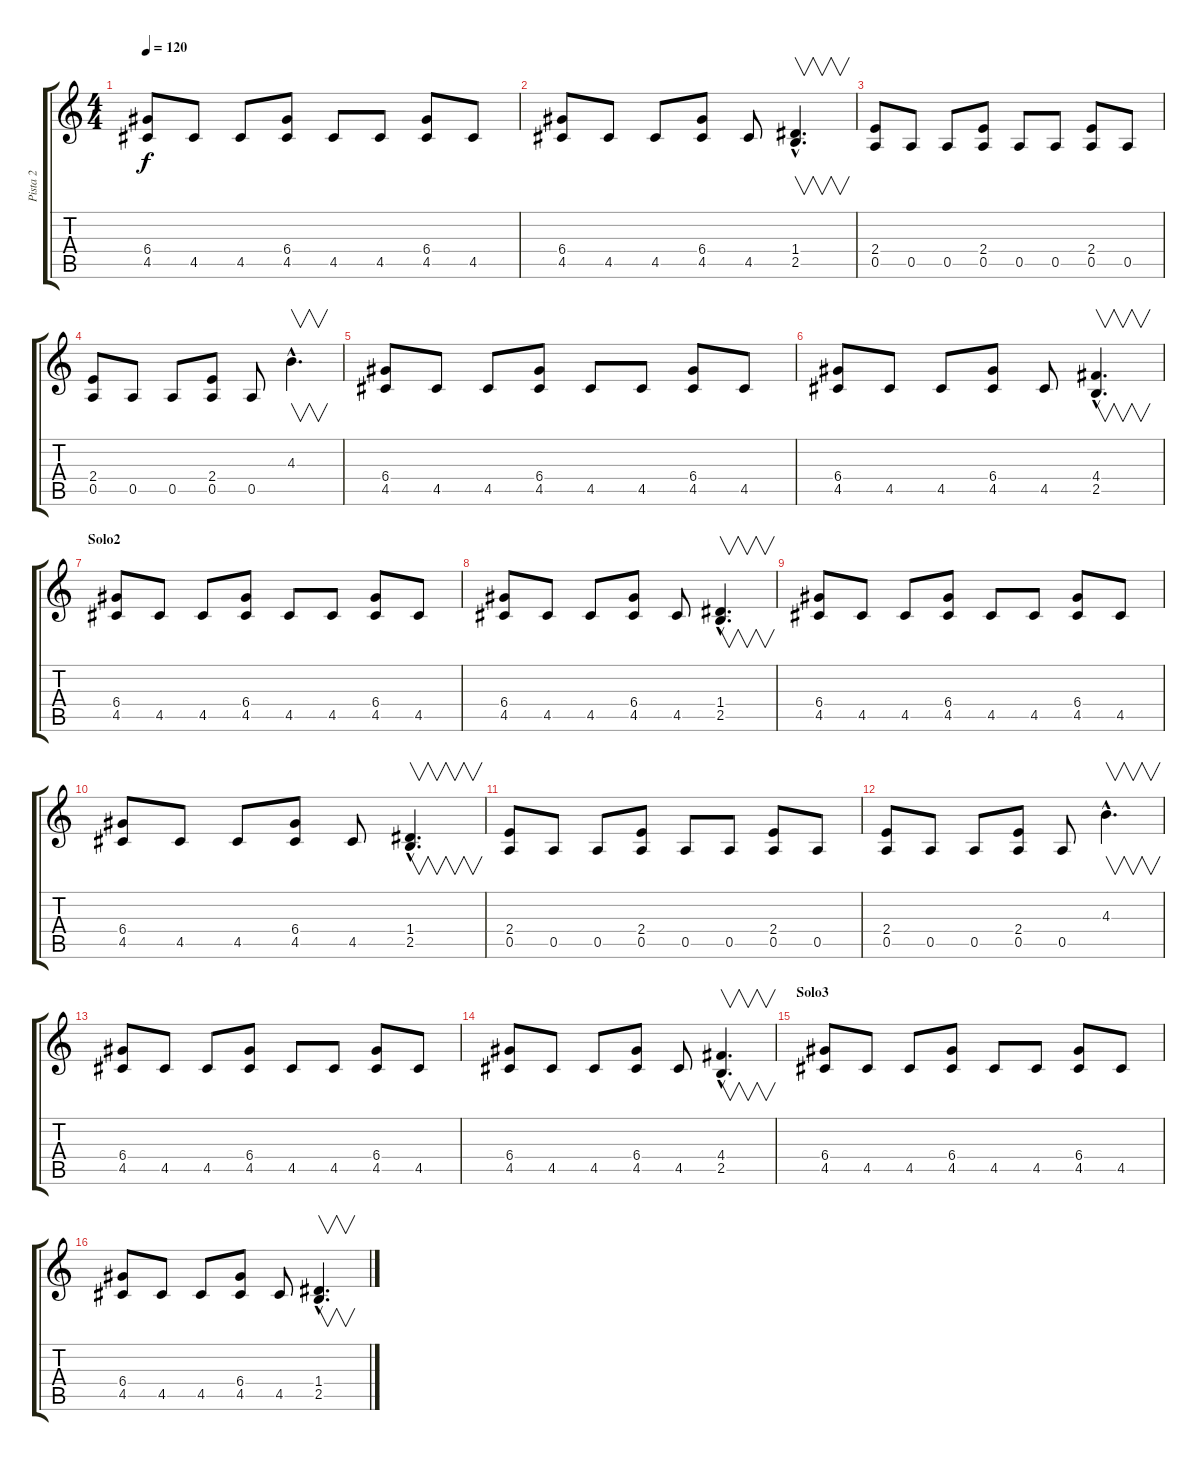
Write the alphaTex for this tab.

\track ("Pista 2" "Pista 2") {instrument distortionguitar}
\staff {score tabs}
\tuning (E4 B3 G3 D3 A2 E2) {hide}
\ts (4 4)
\tempo 120
\clef g2
\ks c
(6.4 4.5).8{dy f} 4.5.8 4.5.8 (6.4 4.5).8 4.5.8 4.5.8 (6.4 4.5).8 4.5.8 |
(6.4 4.5).8 4.5.8 4.5.8 (6.4 4.5).8 4.5.8 (1.4{hac} 2.5{hac}).4{v d} |
(2.4 0.5).8 0.5.8 0.5.8 (2.4 0.5).8 0.5.8 0.5.8 (2.4 0.5).8 0.5.8 |
(2.4 0.5).8 0.5.8 0.5.8 (2.4 0.5).8 0.5.8 4.3{hac}.4{v d} |
(6.4 4.5).8 4.5.8 4.5.8 (6.4 4.5).8 4.5.8 4.5.8 (6.4 4.5).8 4.5.8 |
(6.4 4.5).8 4.5.8 4.5.8 (6.4 4.5).8 4.5.8 (4.4{hac} 2.5{hac}).4{v d} |
\section ("" "Solo2")
(6.4 4.5).8 4.5.8 4.5.8 (6.4 4.5).8 4.5.8 4.5.8 (6.4 4.5).8 4.5.8 |
(6.4 4.5).8 4.5.8 4.5.8 (6.4 4.5).8 4.5.8 (1.4{hac} 2.5{hac}).4{v d} |
(6.4 4.5).8 4.5.8 4.5.8 (6.4 4.5).8 4.5.8 4.5.8 (6.4 4.5).8 4.5.8 |
(6.4 4.5).8 4.5.8 4.5.8 (6.4 4.5).8 4.5.8 (1.4{hac} 2.5{hac}).4{v d} |
(2.4 0.5).8 0.5.8 0.5.8 (2.4 0.5).8 0.5.8 0.5.8 (2.4 0.5).8 0.5.8 |
(2.4 0.5).8 0.5.8 0.5.8 (2.4 0.5).8 0.5.8 4.3{hac}.4{v d} |
(6.4 4.5).8 4.5.8 4.5.8 (6.4 4.5).8 4.5.8 4.5.8 (6.4 4.5).8 4.5.8 |
(6.4 4.5).8 4.5.8 4.5.8 (6.4 4.5).8 4.5.8 (4.4{hac} 2.5{hac}).4{v d} |
\section ("" "Solo3")
(6.4 4.5).8 4.5.8 4.5.8 (6.4 4.5).8 4.5.8 4.5.8 (6.4 4.5).8 4.5.8 |
(6.4 4.5).8 4.5.8 4.5.8 (6.4 4.5).8 4.5.8 (1.4{hac} 2.5{hac}).4{v d}
